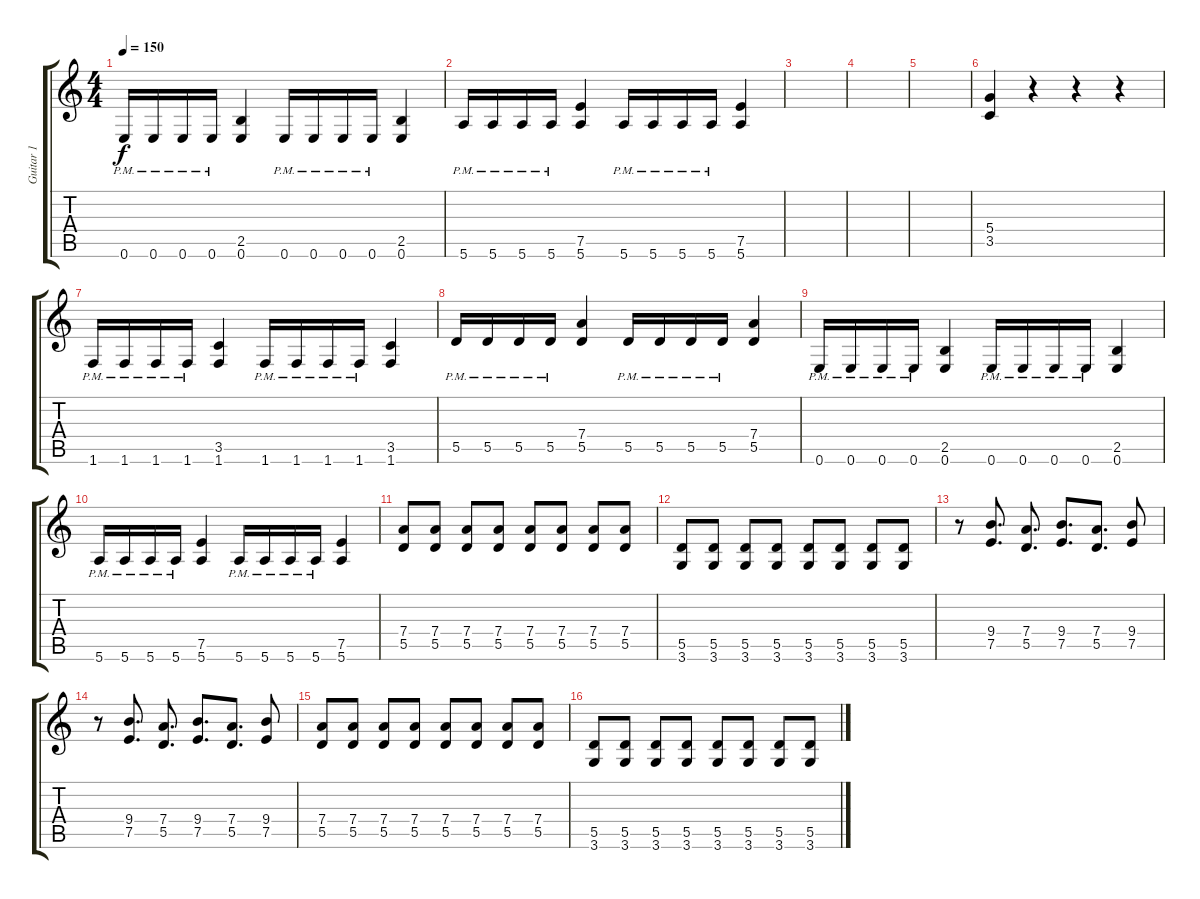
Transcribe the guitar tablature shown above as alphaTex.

\track ("Guitar 1" "Guitar 1") {instrument distortionguitar}
\staff {score tabs}
\tuning (E4 B3 G3 D3 A2 E2) {hide}
\ts (4 4)
\tempo 150
\clef g2
\ks c
0.6{pm}.16{dy f} 0.6{pm}.16 0.6{pm}.16 0.6{pm}.16 (2.5 0.6).4 0.6{pm}.16 0.6{pm}.16 0.6{pm}.16 0.6{pm}.16 (2.5 0.6).4 |
5.6{pm}.16 5.6{pm}.16 5.6{pm}.16 5.6{pm}.16 (7.5 5.6).4 5.6{pm}.16 5.6{pm}.16 5.6{pm}.16 5.6{pm}.16 (7.5 5.6).4 |
|
|
|
(5.4 3.5).4 r.4 r.4 r.4 |
1.6{pm}.16 1.6{pm}.16 1.6{pm}.16 1.6{pm}.16 (3.5 1.6).4 1.6{pm}.16 1.6{pm}.16 1.6{pm}.16 1.6{pm}.16 (3.5 1.6).4 |
5.5{pm}.16 5.5{pm}.16 5.5{pm}.16 5.5{pm}.16 (7.4 5.5).4 5.5{pm}.16 5.5{pm}.16 5.5{pm}.16 5.5{pm}.16 (7.4 5.5).4 |
0.6{pm}.16 0.6{pm}.16 0.6{pm}.16 0.6{pm}.16 (2.5 0.6).4 0.6{pm}.16 0.6{pm}.16 0.6{pm}.16 0.6{pm}.16 (2.5 0.6).4 |
5.6{pm}.16 5.6{pm}.16 5.6{pm}.16 5.6{pm}.16 (7.5 5.6).4 5.6{pm}.16 5.6{pm}.16 5.6{pm}.16 5.6{pm}.16 (7.5 5.6).4 |
(7.4 5.5).8 (7.4 5.5).8 (7.4 5.5).8 (7.4 5.5).8 (7.4 5.5).8 (7.4 5.5).8 (7.4 5.5).8 (7.4 5.5).8 |
(5.5 3.6).8 (5.5 3.6).8 (5.5 3.6).8 (5.5 3.6).8 (5.5 3.6).8 (5.5 3.6).8 (5.5 3.6).8 (5.5 3.6).8 |
r.8 (9.4 7.5).8{d} (7.4 5.5).8{d} (9.4 7.5).8{d} (7.4 5.5).8{d} (9.4 7.5).8 |
r.8 (9.4 7.5).8{d} (7.4 5.5).8{d} (9.4 7.5).8{d} (7.4 5.5).8{d} (9.4 7.5).8 |
(7.4 5.5).8 (7.4 5.5).8 (7.4 5.5).8 (7.4 5.5).8 (7.4 5.5).8 (7.4 5.5).8 (7.4 5.5).8 (7.4 5.5).8 |
(5.5 3.6).8 (5.5 3.6).8 (5.5 3.6).8 (5.5 3.6).8 (5.5 3.6).8 (5.5 3.6).8 (5.5 3.6).8 (5.5 3.6).8
